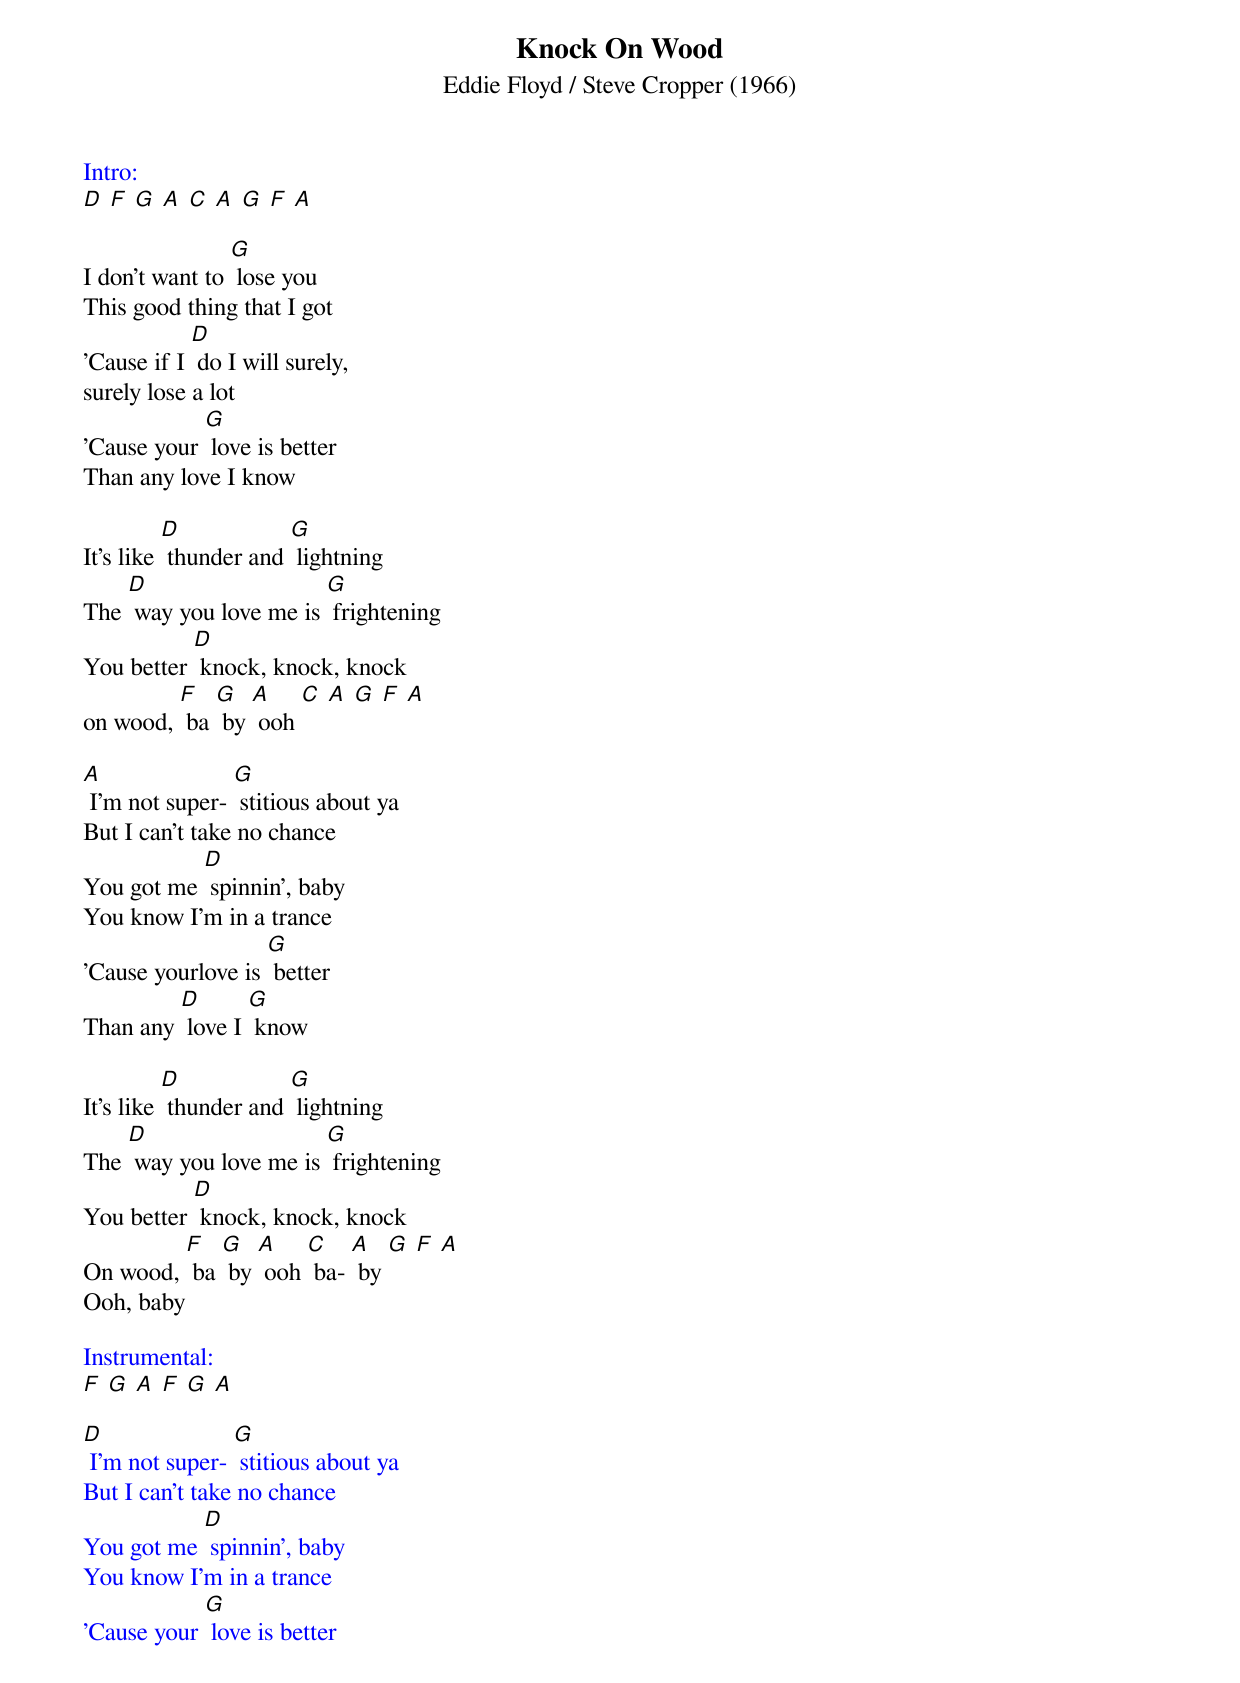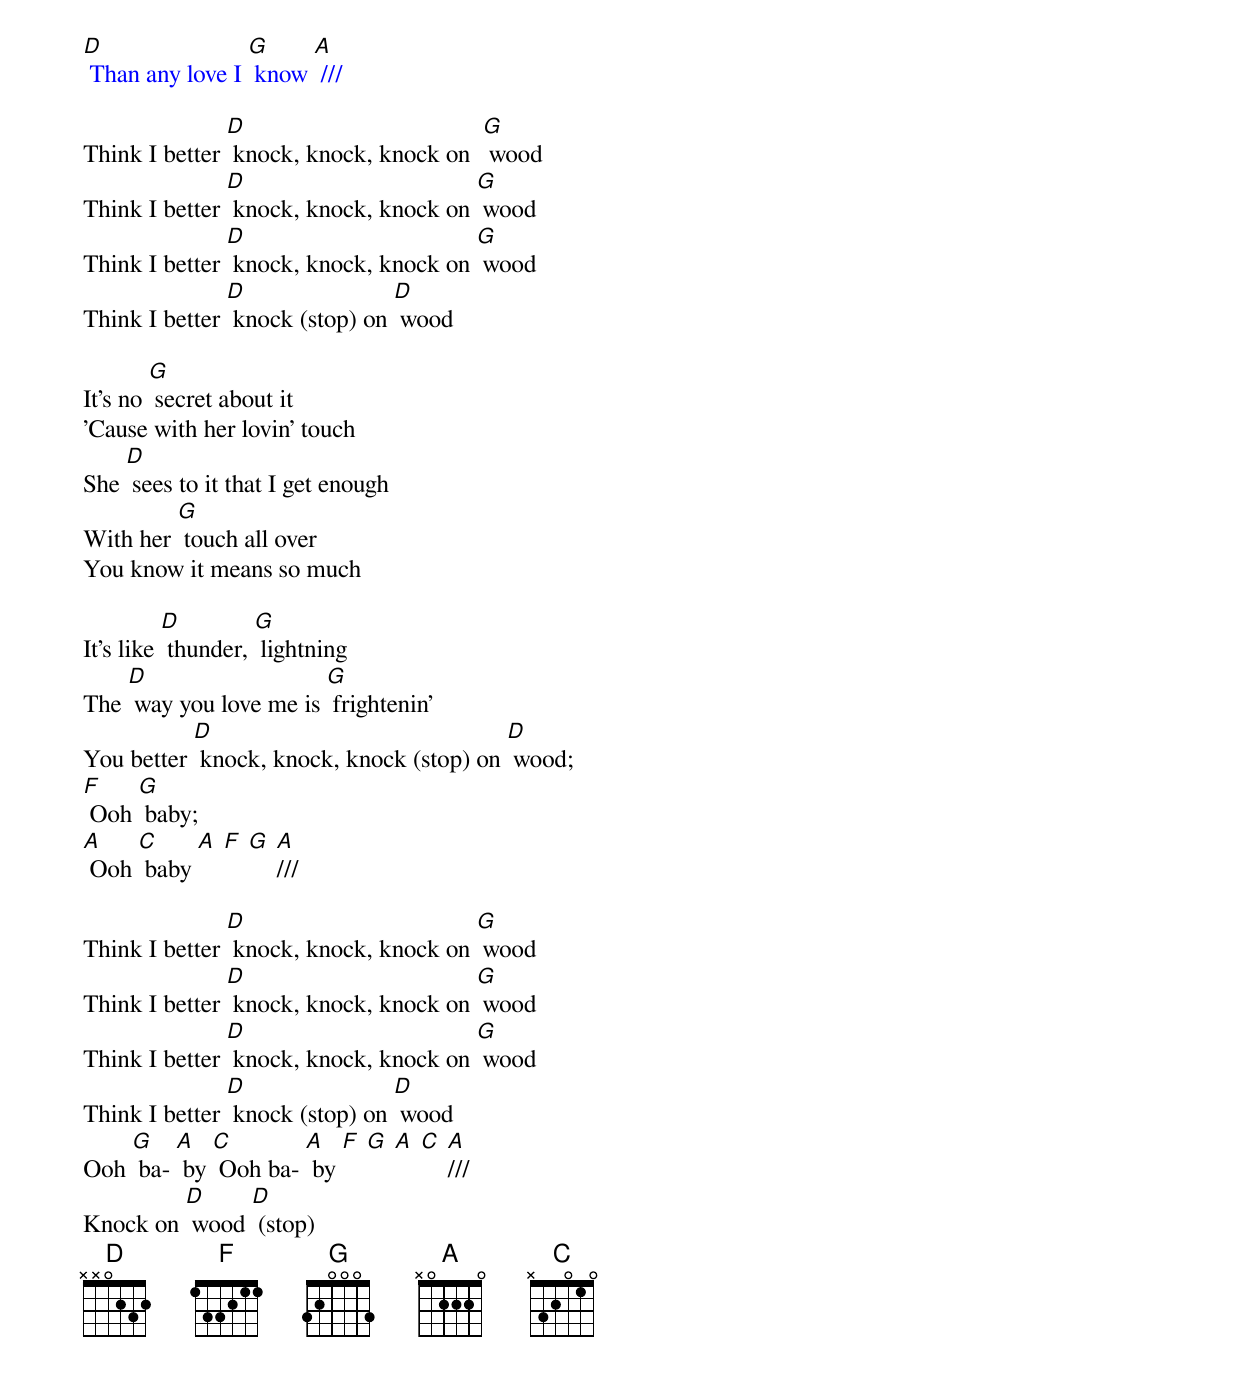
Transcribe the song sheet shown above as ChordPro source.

{t: Knock On Wood}
{st: Eddie Floyd / Steve Cropper (1966)}

{textcolour: blue}
Intro:
[D] [F] [G] [A] [C] [A] [G] [F] [A]
{textcolour}

I don't want to [G] lose you
This good thing that I got
'Cause if I [D] do I will surely,
surely lose a lot
'Cause your [G] love is better
Than any love I know

It's like [D] thunder and [G] lightning
The [D] way you love me is [G] frightening
You better [D] knock, knock, knock
on wood, [F] ba [G] by [A] ooh [C] [A] [G] [F] [A]

[A] I'm not super- [G] stitious about ya
But I can't take no chance
You got me [D] spinnin', baby
You know I'm in a trance
'Cause yourlove is [G] better
Than any [D] love I [G] know

It's like [D] thunder and [G] lightning
The [D] way you love me is [G] frightening
You better [D] knock, knock, knock
On wood, [F] ba [G] by [A] ooh [C] ba- [A] by [G] [F] [A]
Ooh, baby

{textcolour: blue}
Instrumental:
[F] [G] [A] [F] [G] [A]

[D] I'm not super- [G] stitious about ya
But I can't take no chance
You got me [D] spinnin', baby
You know I'm in a trance
'Cause your [G] love is better
[D] Than any love I [G] know [A] ///
{textcolour}

Think I better [D] knock, knock, knock on 	[G] wood
Think I better [D] knock, knock, knock on [G] wood
Think I better [D] knock, knock, knock on [G] wood
Think I better [D] knock (stop) on [D] wood

It's no [G] secret about it
'Cause with her lovin' touch
She [D] sees to it that I get enough
With her [G] touch all over
You know it means so much

It's like [D] thunder, [G] lightning
The [D] way you love me is [G] frightenin'
You better [D] knock, knock, knock (stop) on [D] wood;
[F] Ooh [G] baby;
[A] Ooh [C] baby [A] [F] [G] [A]///

Think I better [D] knock, knock, knock on [G] wood
Think I better [D] knock, knock, knock on [G] wood
Think I better [D] knock, knock, knock on [G] wood
Think I better [D] knock (stop) on [D] wood
Ooh [G] ba- [A] by [C] Ooh ba- [A] by [F] [G] [A] [C] [A]///
Knock on [D] wood [D] (stop)
